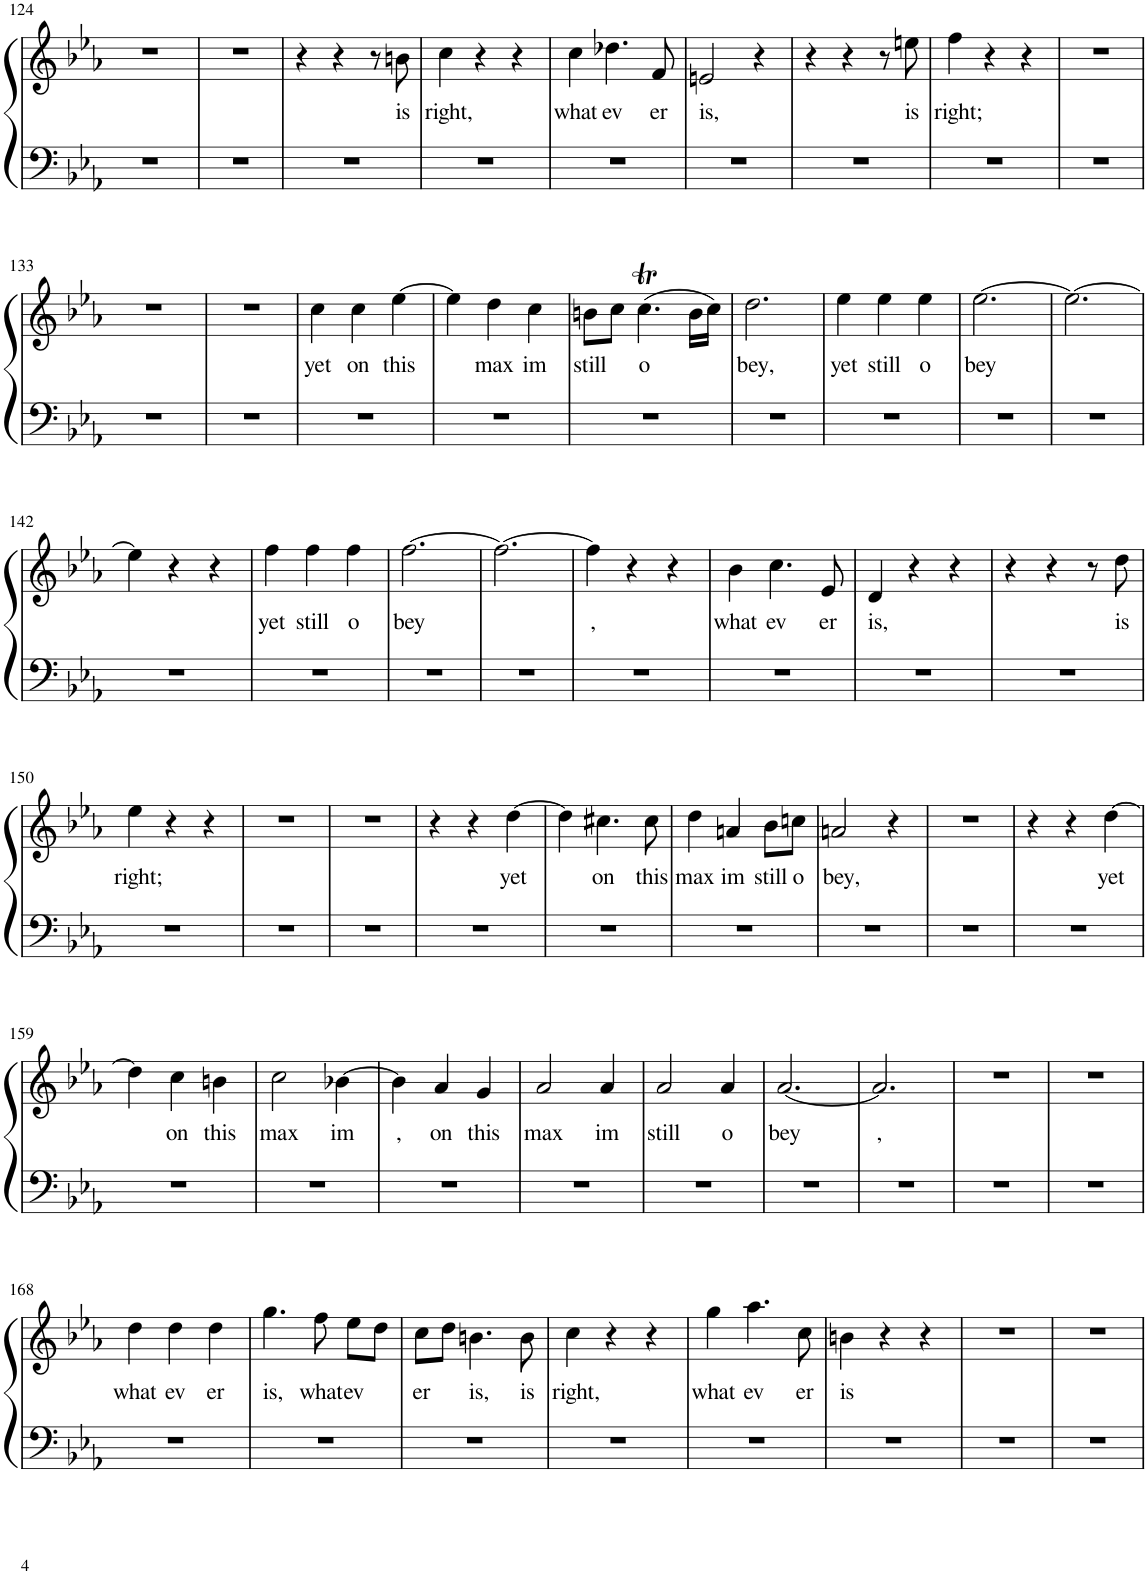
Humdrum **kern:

**kern	**kern	**text
*part1	*part1	*part1
*staff2	*staff1	*staff1
*I"Piano	*	*
*I'Pno.	*	*
!!LO:PB:g=z
*clefF4	*clefG2	*
*k[b-e-a-]	*k[b-e-a-]	*
*M3/4	*M3/4	*
=124	=124	=124
2.r	2.r	.
=125	=125	=125
2.r	2.r	.
=126	=126	=126
2.r	4r	.
.	4r	.
.	8r	.
!	!	!LO:LY:b
.	8bn\	is
=127	=127	=127
!	!	!LO:LY:b
2.r	4cc\	right,
.	4r	.
.	4r	.
=128	=128	=128
!	!	!LO:LY:b
2.r	4cc\	what
!	!	!LO:LY:b
.	4.dd-X\	ev
!	!	!LO:LY:b
.	8f/	er
=129	=129	=129
!	!	!LO:LY:b
2.r	2en/	is,
.	4r	.
=130	=130	=130
2.r	4r	.
.	4r	.
.	8r	.
!	!	!LO:LY:b
.	8een\	is
=131	=131	=131
!	!	!LO:LY:b
2.r	4ff\	right;
.	4r	.
.	4r	.
=132	=132	=132
2.r	2.r	.
!!LO:LB:g=z
=133	=133	=133
2.r	2.r	.
=134	=134	=134
2.r	2.r	.
=135	=135	=135
!	!	!LO:LY:b
2.r	4cc\	yet
!	!	!LO:LY:b
.	4cc\	on
!	!	!LO:LY:b
.	[4ee-\	this
=136	=136	=136
2.r	4ee-\]	.
!	!	!LO:LY:b
.	4dd\	max
!	!	!LO:LY:b
.	4cc\	im
=137	=137	=137
!	!	!LO:LY:b
2.r	8bn\L	still
.	8cc\J	.
!	!	!LO:LY:b
.	(4.ccT\	o
.	16b\LL	.
.	16cc\JJ)	.
=138	=138	=138
!	!	!LO:LY:b
2.r	2.dd\	bey,
=139	=139	=139
!	!	!LO:LY:b
2.r	4ee-\	yet
!	!	!LO:LY:b
.	4ee-\	still
!	!	!LO:LY:b
.	4ee-\	o
=140	=140	=140
!	!	!LO:LY:b
2.r	[2.ee-\	bey
=141	=141	=141
2.r	2.ee-\_	.
!!LO:LB:g=z
=142	=142	=142
2.r	4ee-\]	.
.	4r	.
.	4r	.
=143	=143	=143
!	!	!LO:LY:b
2.r	4ff\	yet
!	!	!LO:LY:b
.	4ff\	still
!	!	!LO:LY:b
.	4ff\	o
=144	=144	=144
!	!	!LO:LY:b
2.r	[2.ff\	bey
=145	=145	=145
2.r	2.ff\_	.
=146	=146	=146
!	!	!LO:LY:b
2.r	4ff\]	,
.	4r	.
.	4r	.
=147	=147	=147
!	!	!LO:LY:b
2.r	4b-\	what
!	!	!LO:LY:b
.	4.cc\	ev
!	!	!LO:LY:b
.	8e-/	er
=148	=148	=148
!	!	!LO:LY:b
2.r	4d/	is,
.	4r	.
.	4r	.
=149	=149	=149
2.r	4r	.
.	4r	.
.	8r	.
!	!	!LO:LY:b
.	8dd\	is
!!LO:LB:g=z
=150	=150	=150
!	!	!LO:LY:b
2.r	4ee-\	right;
.	4r	.
.	4r	.
=151	=151	=151
2.r	2.r	.
=152	=152	=152
2.r	2.r	.
=153	=153	=153
2.r	4r	.
.	4r	.
!	!	!LO:LY:b
.	[4dd\	yet
=154	=154	=154
2.r	4dd\]	.
!	!	!LO:LY:b
.	4.cc#X\	on
!	!	!LO:LY:b
.	8cc#\	this
=155	=155	=155
!	!	!LO:LY:b
2.r	4dd\	max
!	!	!LO:LY:b
.	4an/	im
!	!	!LO:LY:b
.	8b-\L	still
!	!	!LO:LY:b
.	8ccn\J	o
=156	=156	=156
!	!	!LO:LY:b
2.r	2an/	bey,
.	4r	.
=157	=157	=157
2.r	2.r	.
=158	=158	=158
2.r	4r	.
.	4r	.
!	!	!LO:LY:b
.	[4dd\	yet
!!LO:LB:g=z
=159	=159	=159
2.r	4dd\]	.
!	!	!LO:LY:b
.	4cc\	on
!	!	!LO:LY:b
.	4bn\	this
=160	=160	=160
!	!	!LO:LY:b
2.r	2cc\	max
!	!	!LO:LY:b
.	[4b-X\	im
=161	=161	=161
!	!	!LO:LY:b
2.r	4b-\]	,
!	!	!LO:LY:b
.	4a-/	on
!	!	!LO:LY:b
.	4g/	this
=162	=162	=162
!	!	!LO:LY:b
2.r	2a-/	max
!	!	!LO:LY:b
.	4a-/	im
=163	=163	=163
!	!	!LO:LY:b
2.r	2a-/	still
!	!	!LO:LY:b
.	4a-/	o
=164	=164	=164
!	!	!LO:LY:b
2.r	[2.a-/	bey
=165	=165	=165
!	!	!LO:LY:b
2.r	2.a-/]	,
=166	=166	=166
2.r	2.r	.
=167	=167	=167
2.r	2.r	.
!!LO:LB:g=z
=168	=168	=168
!	!	!LO:LY:b
2.r	4dd\	what
!	!	!LO:LY:b
.	4dd\	ev
!	!	!LO:LY:b
.	4dd\	er
=169	=169	=169
!	!	!LO:LY:b
2.r	4.gg\	is,
!	!	!LO:LY:b
.	8ff\	what
!	!	!LO:LY:b
.	8ee-\L	ev
.	8dd\J	.
=170	=170	=170
!	!	!LO:LY:b
2.r	8cc\L	er
.	8dd\J	.
!	!	!LO:LY:b
.	4.bn\	is,
!	!	!LO:LY:b
.	8b\	is
=171	=171	=171
!	!	!LO:LY:b
2.r	4cc\	right,
.	4r	.
.	4r	.
=172	=172	=172
!	!	!LO:LY:b
2.r	4gg\	what
!	!	!LO:LY:b
.	4.aa-\	ev
!	!	!LO:LY:b
.	8cc\	er
=173	=173	=173
!	!	!LO:LY:b
2.r	4bn\	is
.	4r	.
.	4r	.
=174	=174	=174
2.r	2.r	.
=175	=175	=175
2.r	2.r	.
=	=	=
*-	*-	*-
